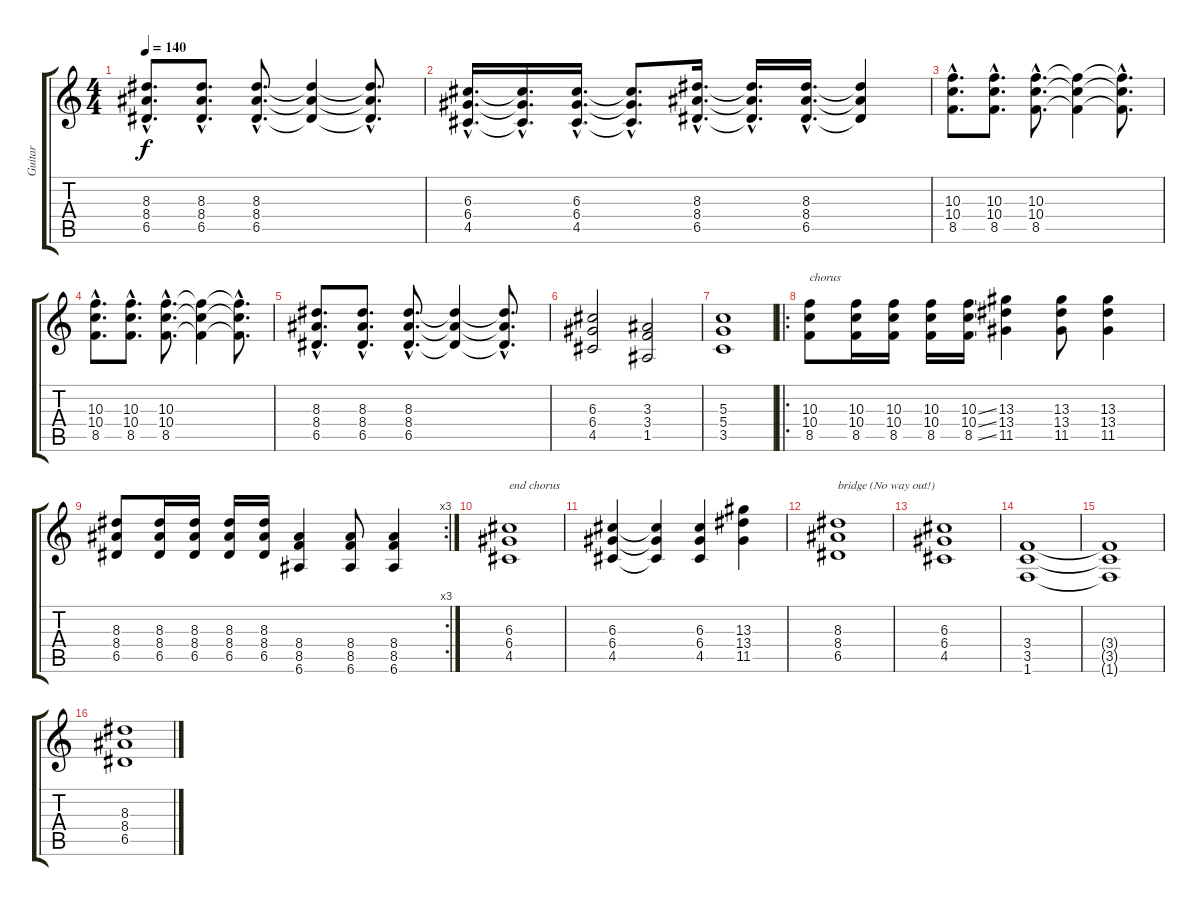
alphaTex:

\track ("Guitar" "Guitar") {instrument distortionguitar}
\staff {score tabs}
\tuning (E4 B3 G3 D3 A2 E2) {hide}
\ts (4 4)
\tempo 140
\clef g2
\ks c
(8.3{hac} 8.4{hac} 6.5{hac}).8{d dy f} (8.3{hac} 8.4{hac} 6.5{hac}).8{d} (8.3{hac} 8.4{hac} 6.5{hac}).8{d} (8.3{t} 8.4{t} 6.5{t}).4 (8.3{hac t} 8.4{hac t} 6.5{hac t}).8{d} |
(6.3{hac} 6.4{hac} 4.5{hac}).16{d} (6.3{hac t} 6.4{hac t} 4.5{hac t}).16{d} (6.3{hac} 6.4{hac} 4.5{hac}).16{d} (6.3{hac t} 6.4{hac t} 4.5{hac t}).8{d} (8.3{hac} 8.4{hac} 6.5{hac}).16{d} (8.3{hac t} 8.4{hac t} 6.5{hac t}).16{d} (8.3{hac} 8.4{hac} 6.5{hac}).16{d} (8.3{t} 8.4{t} 6.5{t}).4 |
(10.3{hac} 10.4{hac} 8.5{hac}).8{d} (10.3{hac} 10.4{hac} 8.5{hac}).8{d} (10.3{hac} 10.4{hac} 8.5{hac}).8{d} (10.3{t} 10.4{t} 8.5{t}).4 (10.3{hac t} 10.4{hac t} 8.5{hac t}).8{d} |
(10.3{hac} 10.4{hac} 8.5{hac}).8{d} (10.3{hac} 10.4{hac} 8.5{hac}).8{d} (10.3{hac} 10.4{hac} 8.5{hac}).8{d} (10.3{t} 10.4{t} 8.5{t}).4 (10.3{hac t} 10.4{hac t} 8.5{hac t}).8{d} |
(8.3{hac} 8.4{hac} 6.5{hac}).8{d} (8.3{hac} 8.4{hac} 6.5{hac}).8{d} (8.3{hac} 8.4{hac} 6.5{hac}).8{d} (8.3{t} 8.4{t} 6.5{t}).4 (8.3{hac t} 8.4{hac t} 6.5{hac t}).8{d} |
(6.3 6.4 4.5).2 (3.3 3.4 1.5).2 |
(5.3 5.4 3.5).1 |
\ro
(10.3 10.4 8.5).8{txt "chorus"} (10.3 10.4 8.5).16 (10.3 10.4 8.5).16 (10.3 10.4 8.5).16 (10.3{ss} 10.4{ss} 8.5{ss}).16 (13.3 13.4 11.5).4 (13.3 13.4 11.5).8 (13.3 13.4 11.5).4 |
\rc 3
(8.3 8.4 6.5).8 (8.3 8.4 6.5).16 (8.3 8.4 6.5).16 (8.3 8.4 6.5).16 (8.3 8.4 6.5).16 (8.4 8.5 6.6).4 (8.4 8.5 6.6).8 (8.4 8.5 6.6).4 |
(6.3 6.4 4.5).1{txt "end chorus"} |
(6.3 6.4 4.5).4 (6.3{t} 6.4{t} 4.5{t}).4 (6.3 6.4 4.5).4 (13.3 13.4 11.5).4 |
(8.3 8.4 6.5).1{txt "bridge (No way out!)"} |
(6.3 6.4 4.5).1 |
(3.4 3.5 1.6).1 |
(3.4{t} 3.5{t} 1.6{t}).1 |
(8.3 8.4 6.5).1
